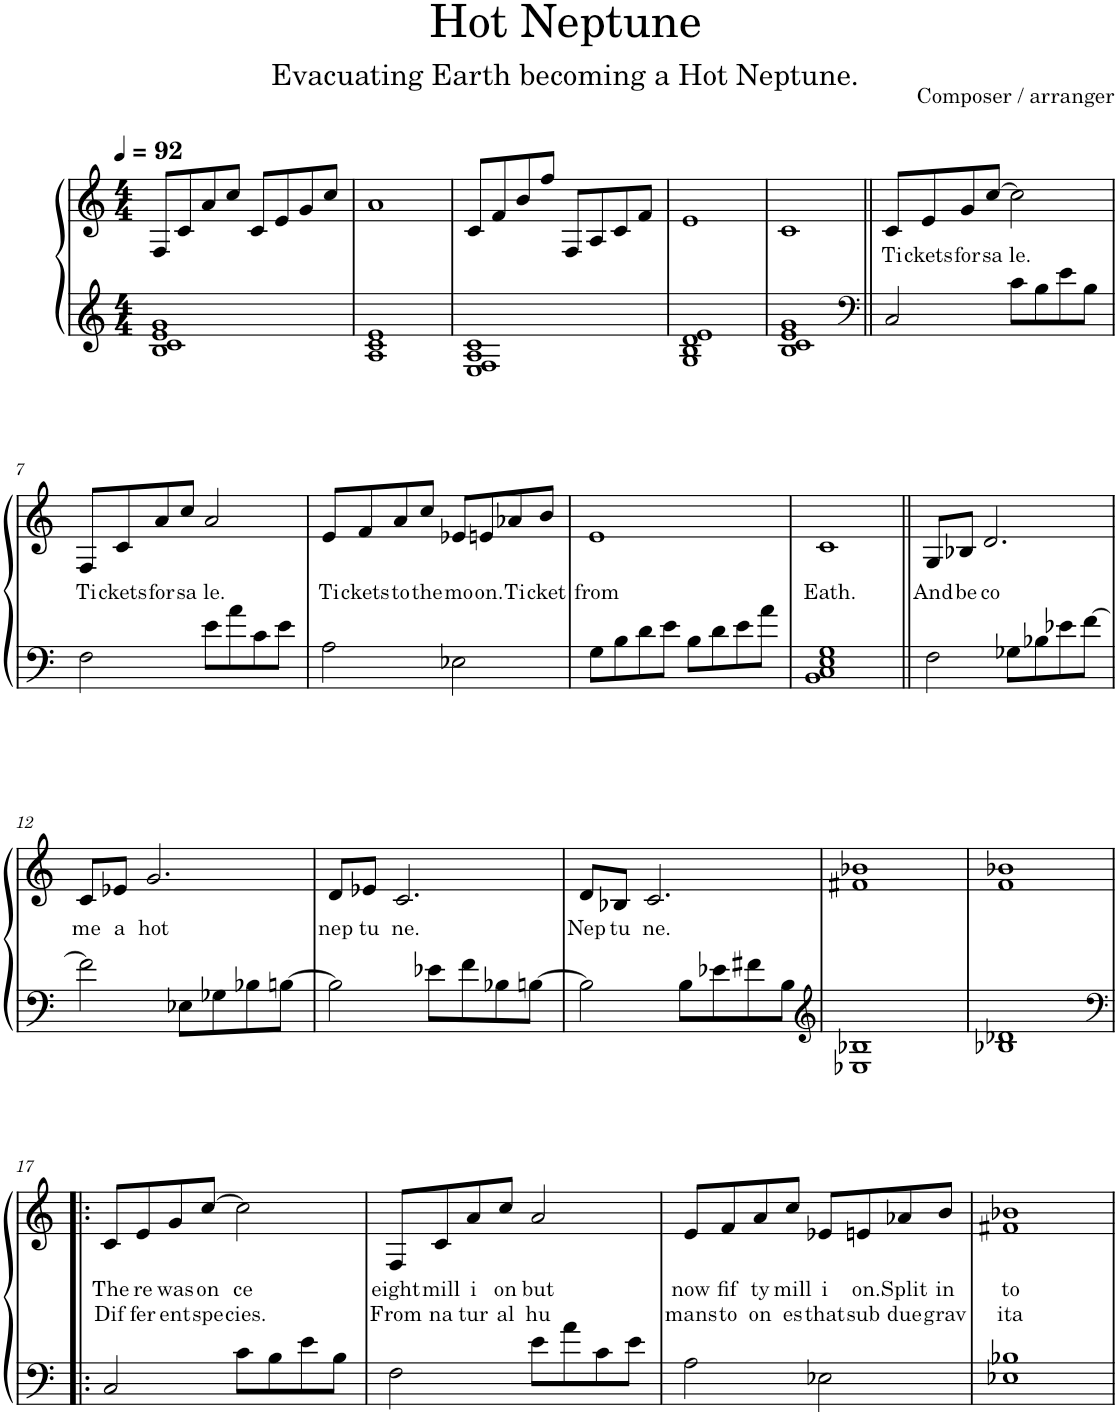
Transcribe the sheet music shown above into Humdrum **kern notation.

**kern	**kern	**text	**text
*part1	*part1	*part1	*part1
*staff2	*staff1	*staff1	*staff1
*I"Electric Piano	*	*	*
*I'El. Pno.	*	*	*
*clefG2	*clefG2	*	*
*k[]	*k[]	*	*
*M4/4	*M4/4	*	*
*MM92	*MM92	*	*
=1	=1	=1	=1
1B 1c 1e 1g	8F/L	.	.
.	8c/	.	.
.	8a/	.	.
.	8cc/J	.	.
.	8c/L	.	.
.	8e/	.	.
.	8g/	.	.
.	8cc/J	.	.
=2	=2	=2	=2
1A 1c 1e	1a	.	.
=3	=3	=3	=3
1E 1F 1A 1c	8c/L	.	.
.	8f/	.	.
.	8b/	.	.
.	8ff/J	.	.
.	8F/L	.	.
.	8A/	.	.
.	8c/	.	.
.	8f/J	.	.
=4	=4	=4	=4
1G 1B 1d 1e	1e	.	.
=5	=5	=5	=5
1B 1c 1e 1g	1c	.	.
=6||	=6||	=6||	=6||
*clefF4	*	*	*
!	!	!LO:LY:b	!
2C/	8c/L	Ti	.
!	!	!LO:LY:b	!
.	8e/	ckets	.
!	!	!LO:LY:b	!
.	8g/	for	.
!	!	!LO:LY:b	!
.	[8cc/J	sa	.
!	!	!LO:LY:b	!
8c\L	2cc\]	le.	.
8B\	.	.	.
8e\	.	.	.
8B\J	.	.	.
!!LO:LB:g=z
=7	=7	=7	=7
!	!	!LO:LY:b	!
2F\	8F/L	Ti	.
!	!	!LO:LY:b	!
.	8c/	ckets	.
!	!	!LO:LY:b	!
.	8a/	for	.
!	!	!LO:LY:b	!
.	8cc/J	sa	.
!	!	!LO:LY:b	!
8e\L	2a/	le.	.
8a\	.	.	.
8c\	.	.	.
8e\J	.	.	.
=8	=8	=8	=8
!	!	!LO:LY:b	!
2A\	8e/L	Ti	.
!	!	!LO:LY:b	!
.	8f/	ckets	.
!	!	!LO:LY:b	!
.	8a/	to	.
!	!	!LO:LY:b	!
.	8cc/J	the	.
!	!	!LO:LY:b	!
2E-X\	8e-X/L	mo	.
!	!	!LO:LY:b	!
.	8en/	on.	.
!	!	!LO:LY:b	!
.	8a-X/	Ti	.
!	!	!LO:LY:b	!
.	8b/J	cket	.
=9	=9	=9	=9
!	!	!LO:LY:b	!
8G\L	1e	from	.
8B\	.	.	.
8d\	.	.	.
8e\J	.	.	.
8B\L	.	.	.
8d\	.	.	.
8e\	.	.	.
8a\J	.	.	.
=10	=10	=10	=10
!	!	!LO:LY:b	!
1BB 1C 1E 1G	1c	Eath.	.
=11||	=11||	=11||	=11||
!	!	!LO:LY:b	!
2F\	8G/L	And	.
!	!	!LO:LY:b	!
.	8B-X/J	be	.
!	!	!LO:LY:b	!
.	2.d/	co	.
8G-X\L	.	.	.
8B-X\	.	.	.
8e-X\	.	.	.
[8f\J	.	.	.
!!LO:LB:g=z
=12	=12	=12	=12
!	!	!LO:LY:b	!
2f\]	8c/L	me	.
!	!	!LO:LY:b	!
.	8e-X/J	a	.
!	!	!LO:LY:b	!
.	2.g/	hot	.
8E-X\L	.	.	.
8G-X\	.	.	.
8B-X\	.	.	.
[8Bn\J	.	.	.
=13	=13	=13	=13
!	!	!LO:LY:b	!
2B\]	8d/L	nep	.
!	!	!LO:LY:b	!
.	8e-X/J	tu	.
!	!	!LO:LY:b	!
.	2.c/	ne.	.
8e-X\L	.	.	.
8f\	.	.	.
8B-X\	.	.	.
[8Bn\J	.	.	.
=14	=14	=14	=14
!	!	!LO:LY:b	!
2B\]	8d/L	Nep	.
!	!	!LO:LY:b	!
.	8B-X/J	tu	.
!	!	!LO:LY:b	!
.	2.c/	ne.	.
8B\L	.	.	.
8e-X\	.	.	.
8f#X\	.	.	.
8B\J	.	.	.
=15	=15	=15	=15
*clefG2	*	*	*
1E-X 1B-X	1f#X 1b-X	.	.
=16	=16	=16	=16
1B-X 1d-X	1f 1b-X	.	.
!!LO:LB:g=z
=17!|:	=17!|:	=17!|:	=17!|:
*clefF4	*	*	*
!	!	!LO:LY:b	!LO:LY:b
2C/	8c/L	The	Dif
!	!	!LO:LY:b	!LO:LY:b
.	8e/	re	fer
!	!	!LO:LY:b	!LO:LY:b
.	8g/	was	ent
!	!	!LO:LY:b	!LO:LY:b
.	[8cc/J	on	spe
!	!	!LO:LY:b	!LO:LY:b
8c\L	2cc\]	ce	cies.
8B\	.	.	.
8e\	.	.	.
8B\J	.	.	.
=18	=18	=18	=18
!	!	!LO:LY:b	!LO:LY:b
2F\	8F/L	eight	From
!	!	!LO:LY:b	!LO:LY:b
.	8c/	mill	na
!	!	!LO:LY:b	!LO:LY:b
.	8a/	i	tur
!	!	!LO:LY:b	!LO:LY:b
.	8cc/J	on	al
!	!	!LO:LY:b	!LO:LY:b
8e\L	2a/	but	hu
8a\	.	.	.
8c\	.	.	.
8e\J	.	.	.
=19	=19	=19	=19
!	!	!LO:LY:b	!LO:LY:b
2A\	8e/L	now	mans
!	!	!LO:LY:b	!LO:LY:b
.	8f/	fif	to
!	!	!LO:LY:b	!LO:LY:b
.	8a/	ty	on
!	!	!LO:LY:b	!LO:LY:b
.	8cc/J	mill	es
!	!	!LO:LY:b	!LO:LY:b
2E-X\	8e-X/L	i	that
!	!	!LO:LY:b	!LO:LY:b
.	8en/	on.	sub
!	!	!LO:LY:b	!LO:LY:b
.	8a-X/	Split	due
!	!	!LO:LY:b	!LO:LY:b
.	8b/J	in	grav
=20	=20	=20	=20
!	!	!LO:LY:b	!LO:LY:b
1E-X 1B-X	1f#X 1b-X	to	ita
=	=	=	=
*-	*-	*-	*-
